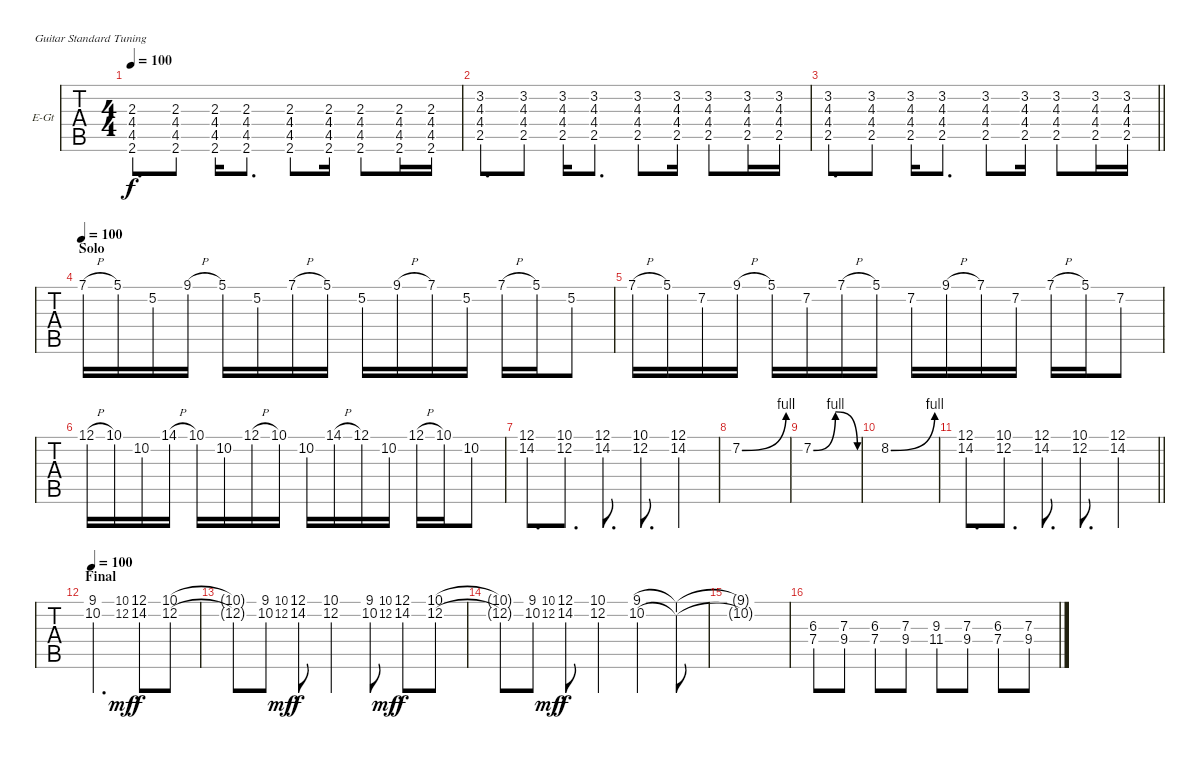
\bracketExtendMode groupsimilarinstruments
\firstSystemTrackNameOrientation horizontal
\otherSystemsTrackNameOrientation horizontal
\track ("Nick" "E-Gt") {instrument distortionguitar}
\staff {tabs}
\tuning (E4 B3 G3 D3 A2 E2)
\ts (4 4)
\tempo 100
\clef g2
\ks c
(2.3 4.4 4.5 2.6).8{d dy f} (2.3 4.4 4.5 2.6).8 (2.3 4.4 4.5 2.6).16 (2.3 4.4 4.5 2.6).8{d} (2.3 4.4 4.5 2.6).8 (2.3 4.4 4.5 2.6).16 (2.3 4.4 4.5 2.6).8 (2.3 4.4 4.5 2.6).16 (2.3 4.4 4.5 2.6).16 |
(3.2 4.3 4.4 2.5).8{d} (3.2 4.3 4.4 2.5).8 (3.2 4.3 4.4 2.5).16 (3.2 4.3 4.4 2.5).8{d} (3.2 4.3 4.4 2.5).8 (3.2 4.3 4.4 2.5).16 (3.2 4.3 4.4 2.5).8 (3.2 4.3 4.4 2.5).16 (3.2 4.3 4.4 2.5).16 |
\barLineRight lightlight
(3.2 4.3 4.4 2.5).8{d} (3.2 4.3 4.4 2.5).8 (3.2 4.3 4.4 2.5).16 (3.2 4.3 4.4 2.5).8{d} (3.2 4.3 4.4 2.5).8 (3.2 4.3 4.4 2.5).16 (3.2 4.3 4.4 2.5).8 (3.2 4.3 4.4 2.5).16 (3.2 4.3 4.4 2.5).16 |
\section ("" "Solo")
\tempo 100
7.1{h}.16 5.1.16 5.2.16 9.1{h}.16 5.1.16 5.2.16 7.1{h}.16 5.1.16 5.2.16 9.1{h}.16 7.1.16 5.2.16 7.1{h}.16 5.1.16 5.2.8 |
7.1{h}.16 5.1.16 7.2.16 9.1{h}.16 5.1.16 7.2.16 7.1{h}.16 5.1.16 7.2.16 9.1{h}.16 7.1.16 7.2.16 7.1{h}.16 5.1.16 7.2.8 |
12.1{h}.16 10.1.16 10.2.16 14.1{h}.16 10.1.16 10.2.16 12.1{h}.16 10.1.16 10.2.16 14.1{h}.16 12.1.16 10.2.16 12.1{h}.16 10.1.16 10.2.8 |
(12.1 14.2).8{d} (10.1 12.2).8{d} (12.1 14.2).8{d} (10.1 12.2).8{d} (12.1 14.2).4 |
7.2{be (bend 15 0 30 4)}.1 |
7.2{be (bendrelease 0.6 0 1.2 4 20.4 4 30 0)}.1 |
8.2{be (bend 0 0 30 4)}.1 |
\barLineRight lightlight
(12.1 14.2).8{d} (10.1 12.2).8{d} (12.1 14.2).8{d} (10.1 12.2).8{d} (12.1 14.2).4 |
\section ("" "Final")
\tempo 100
(9.1 10.2).2{d} (10.1 12.2).8{gr dy mf} (12.1 14.2).8{dy f} (10.1 12.2).8 |
(10.1{t} 12.2{t}).8 (9.1 10.2).8 (10.1 12.2).8{gr dy mf} (12.1 14.2).8{dy f} (10.1 12.2).4 (9.1 10.2).8 (10.1 12.2).8{gr dy mf} (12.1 14.2).8{dy f} (10.1 12.2).8 |
(10.1{t} 12.2{t}).8 (9.1 10.2).8 (10.1 12.2).8{gr dy mf} (12.1 14.2).8{dy f} (10.1 12.2).4 (9.1 10.2).4 (9.1{t} 10.2{t}).8 |
(9.1{t} 10.2{t}).1 |
(6.3 7.4).8 (7.3 9.4).8 (6.3 7.4).8 (7.3 9.4).8 (9.3 11.4).8 (7.3 9.4).8 (6.3 7.4).8 (7.3 9.4).8
